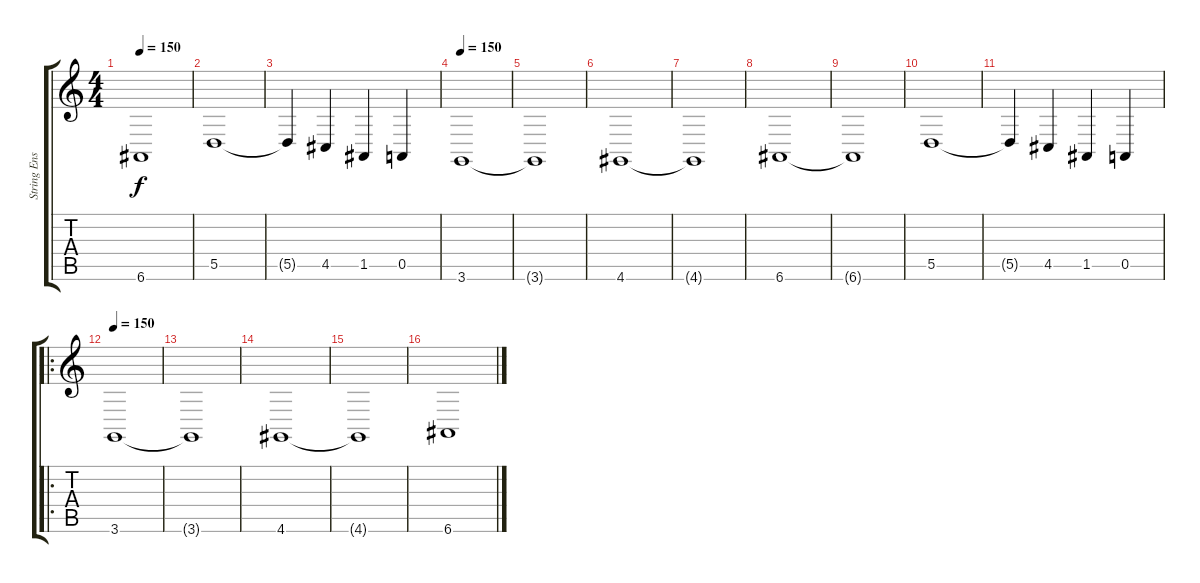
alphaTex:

\track ("String Ensemble V" "String Ens") {instrument stringensemble1}
\staff {score tabs}
\tuning (E4 B3 G3 D3 A2 E2) {hide}
\ts (4 4)
\tempo 150
\clef g2
\ks c
6.6{t}.1{dy f} |
5.5.1 |
5.5{t}.4 4.5.4 1.5.4 0.5.4 |
\tempo 150
3.6.1 |
3.6{t}.1 |
4.6.1 |
4.6{t}.1 |
6.6.1 |
6.6{t}.1 |
5.5.1 |
5.5{t}.4 4.5.4 1.5.4 0.5.4 |
\ro
\tempo 150
3.6.1 |
3.6{t}.1 |
4.6.1 |
4.6{t}.1 |
6.6.1
